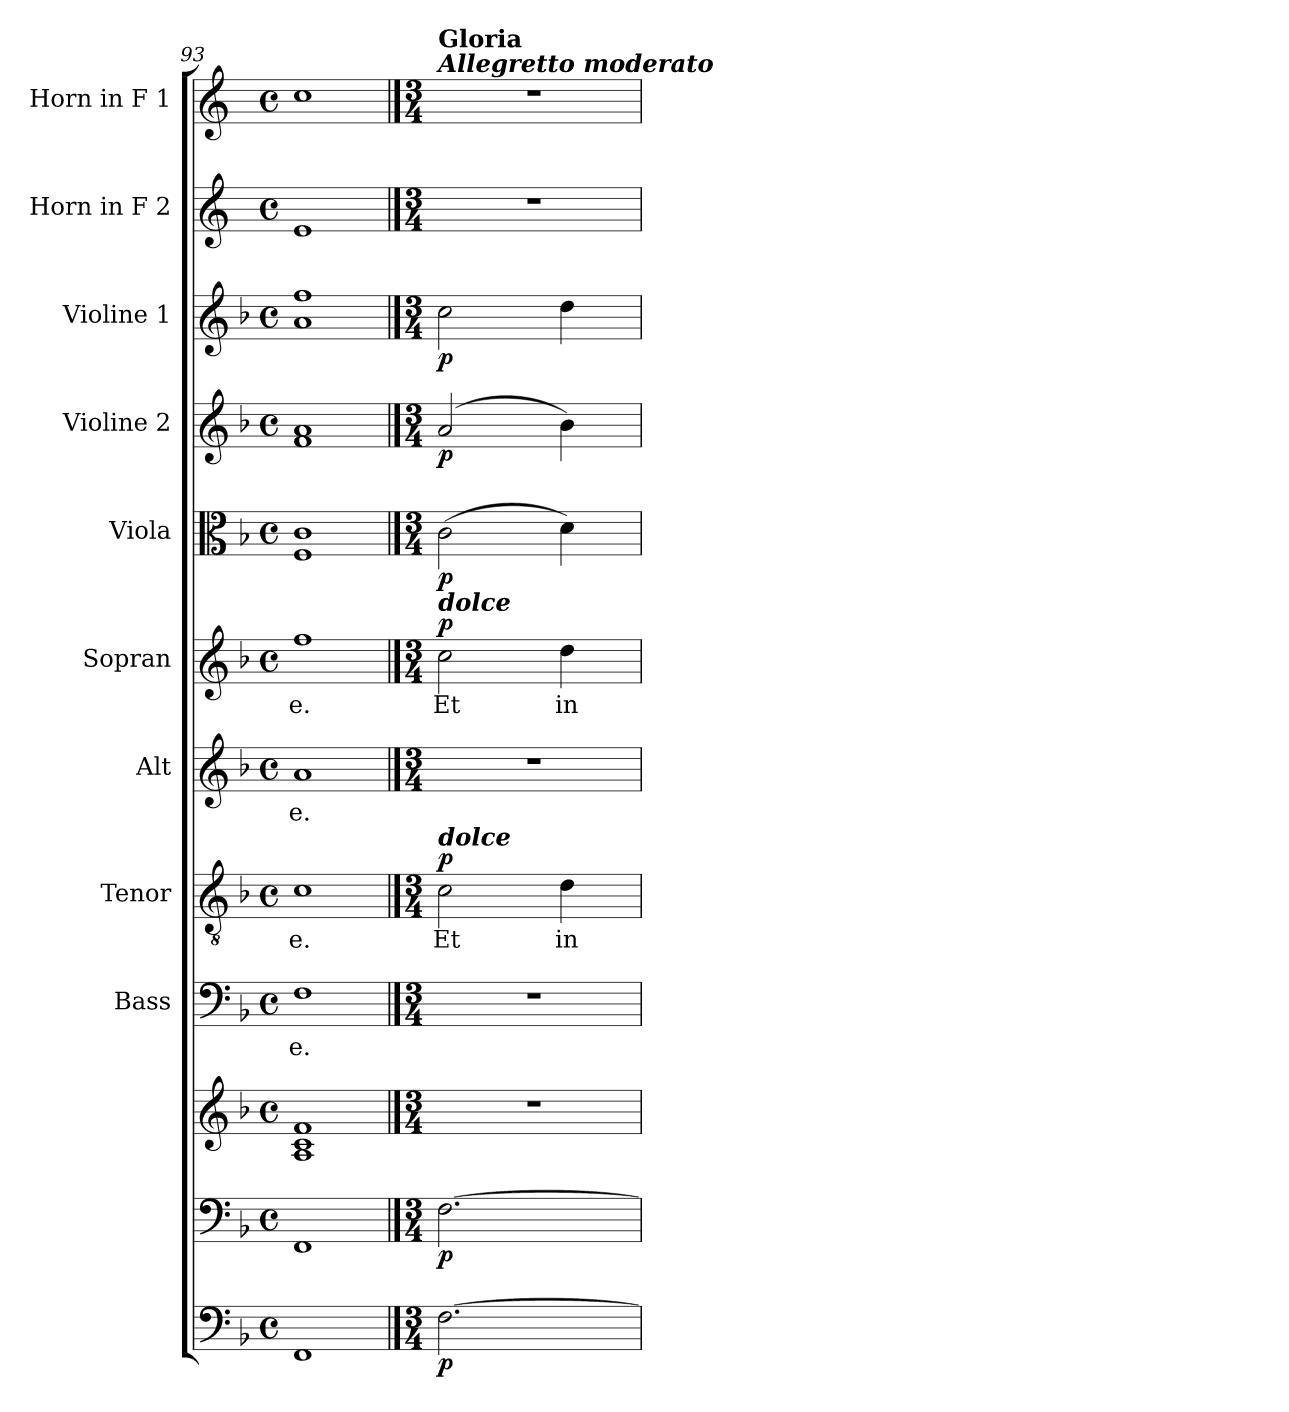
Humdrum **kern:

**kern	**dynam	**kern	**kern	**dynam	**kern	**text	**kern	**text	**dynam	**kern	**text	**kern	**text	**dynam	**kern	**dynam	**kern	**dynam	**kern	**dynam	**kern	**kern
*part11	*part11	*part10	*part10	*part10	*part9	*part9	*part8	*part8	*part8	*part7	*part7	*part6	*part6	*part6	*part5	*part5	*part4	*part4	*part3	*part3	*part2	*part1
*staff12	*staff12	*staff11	*staff10	*staff10/11	*staff9	*staff9	*staff8	*staff8	*staff8	*staff7	*staff7	*staff6	*staff6	*staff6	*staff5	*staff5	*staff4	*staff4	*staff3	*staff3	*staff2	*staff1
*	*	*	*	*	*I"Bass	*	*I"Tenor	*	*	*I"Alt	*	*I"Sopran	*	*	*I"Viola	*	*I"Violine 2	*	*I"Violine 1	*	*I"Horn in F 2	*I"Horn in F 1
*	*	*	*	*	*I'B.	*	*I'T.	*	*	*I'A.	*	*I'S.	*	*	*I'Vla.	*	*I'Vl. 2	*	*I'Vl. 1	*	*	*
*clefF4	*	*clefF4	*clefG2	*	*clefF4	*	*clefGv2	*	*	*clefG2	*	*clefG2	*	*	*clefC3	*	*clefG2	*	*clefG2	*	*clefG2	*clefG2
*ITrd7c12	*	*	*	*	*	*	*	*	*	*	*	*	*	*	*	*	*	*	*	*	*ITrd4c7	*ITrd4c7
*k[b-]	*	*k[b-]	*k[b-]	*	*k[b-]	*	*k[b-]	*	*	*k[b-]	*	*k[b-]	*	*	*k[b-]	*	*k[b-]	*	*k[b-]	*	*k[b-]	*k[b-]
*F:	*	*F:	*F:	*	*F:	*	*F:	*	*	*F:	*	*F:	*	*	*F:	*	*F:	*	*F:	*	*F:	*F:
*M4/4	*	*M4/4	*M4/4	*	*M4/4	*	*M4/4	*	*	*M4/4	*	*M4/4	*	*	*M4/4	*	*M4/4	*	*M4/4	*	*M4/4	*M4/4
*met(c)	*	*met(c)	*met(c)	*	*met(c)	*	*met(c)	*	*	*met(c)	*	*met(c)	*	*	*met(c)	*	*met(c)	*	*met(c)	*	*met(c)	*met(c)
=93	=93	=93	=93	=93	=93	=93	=93	=93	=93	=93	=93	=93	=93	=93	=93	=93	=93	=93	=93	=93	=93	=93
!	!	!	!	!	!	!LO:LY:b	!	!LO:LY:b	!	!	!LO:LY:b	!	!LO:LY:b	!	!	!	!	!	!	!	!	!
1FFF	.	1FF	1A 1c 1f	.	1F	-e.	1c	-e.	.	1a	-e.	1ff	-e.	.	1F 1c	.	1f 1a	.	1a 1ff	.	1A	1f
!!LO:PB:g=z
==94	==94	==94	==94	==94	==94	==94	==94	==94	==94	==94	==94	==94	==94	==94	==94	==94	==94	==94	==94	==94	==94	==94
*M3/4	*	*M3/4	*M3/4	*	*M3/4	*	*M3/4	*	*	*M3/4	*	*M3/4	*	*	*M3/4	*	*M3/4	*	*M3/4	*	*M3/4	*M3/4
!	!	!	!	!	!	!	!	!	!	!	!	!	!	!	!	!	!	!	!	!	!	!LO:TX:a:Bi:t=Allegretto moderato
!	!	!	!	!	!	!	!	!	!	!	!	!	!	!	!	!	!	!	!	!	!	!LO:TX:a:B:t=Gloria
!	!	!	!	!	!	!	!	!	!	!	!	!LO:TX:a:Bi:t=dolce	!	!	!	!	!	!	!	!	!	!
!	!	!	!	!	!	!	!LO:TX:a:Bi:t=dolce	!	!	!	!	!	!	!	!	!	!	!	!	!	!	!
!	!LO:DY:b	!	!	!LO:DY:b=2	!	!	!	!LO:LY:b	!LO:DY:a	!	!	!	!LO:LY:b	!LO:DY:a	!	!LO:DY:b	!	!LO:DY:b	!	!LO:DY:b	!	!
[2.FF\	p	[2.F\	2.r	p	2.r	.	2c\	Et	p	2.r	.	2cc\	Et	p	(>2c\	p	(2a/	p	2cc\	p	2.r	2.r
!	!	!	!	!	!	!	!	!LO:LY:b	!	!	!	!	!LO:LY:b	!	!	!	!	!	!	!	!	!
.	.	.	.	.	.	.	4d\	in	.	.	.	4dd\	in	.	4d\)	.	4b-\)	.	4dd\	.	.	.
=	=	=	=	=	=	=	=	=	=	=	=	=	=	=	=	=	=	=	=	=	=	=
*-	*-	*-	*-	*-	*-	*-	*-	*-	*-	*-	*-	*-	*-	*-	*-	*-	*-	*-	*-	*-	*-	*-
